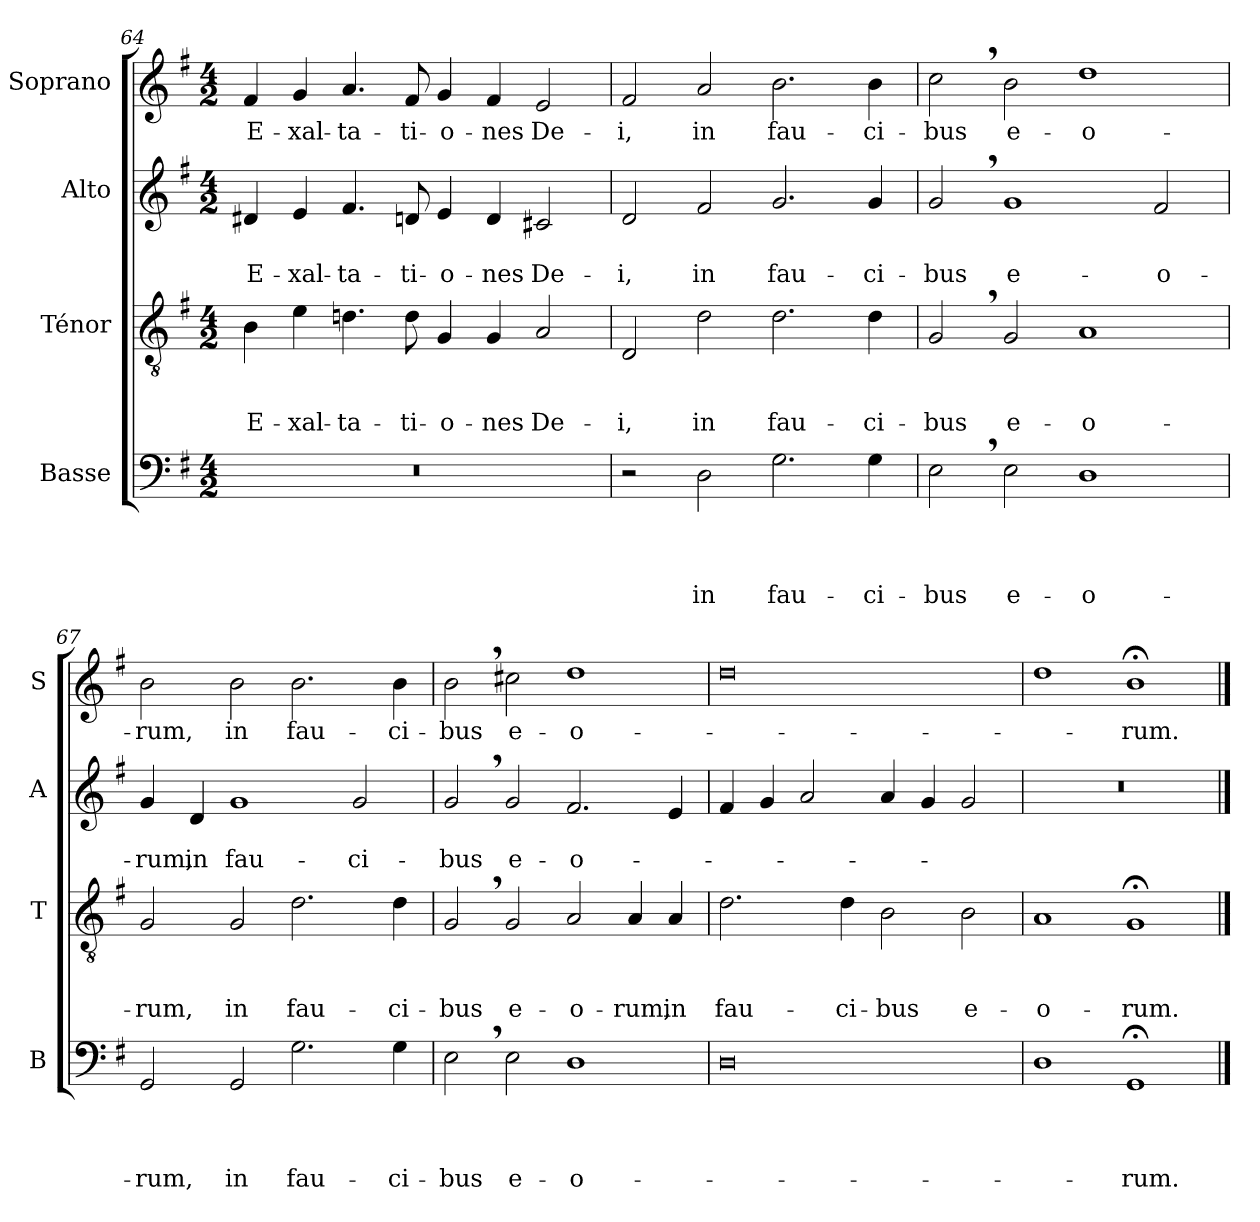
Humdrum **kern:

**kern	**text	**text	**text	**text	**kern	**text	**text	**text	**kern	**text	**text	**kern	**text
*part4	*part4	*part4	*part4	*part4	*part3	*part3	*part3	*part3	*part2	*part2	*part2	*part1	*part1
*staff4	*staff4	*staff4	*staff4	*staff4	*staff3	*staff3	*staff3	*staff3	*staff2	*staff2	*staff2	*staff1	*staff1
*I"Basse	*	*	*	*	*I"Ténor	*	*	*	*I"Alto	*	*	*I"Soprano	*
*I'B	*	*	*	*	*I'T	*	*	*	*I'A	*	*	*I'S	*
*clefF4	*	*	*	*	*clefGv2	*	*	*	*clefG2	*	*	*clefG2	*
*k[f#]	*	*	*	*	*k[f#]	*	*	*	*k[f#]	*	*	*k[f#]	*
*G:	*	*	*	*	*G:	*	*	*	*G:	*	*	*G:	*
*M4/2	*	*	*	*	*M4/2	*	*	*	*M4/2	*	*	*M4/2	*
=64	=64	=64	=64	=64	=64	=64	=64	=64	=64	=64	=64	=64	=64
!LO:N:vis=1	!	!	!	!	!	!	!	!LO:LY:b	!	!	!LO:LY:b	!	!LO:LY:b
0r	.	.	.	.	4B\	.	.	E-	4d#X/	.	E-	4f#/	E-
!	!	!	!	!	!	!	!	!LO:LY:b	!	!	!LO:LY:b	!	!LO:LY:b
.	.	.	.	.	4e\	.	.	-xal-	4e/	.	-xal-	4g/	-xal-
!	!	!	!	!	!	!	!	!LO:LY:b	!	!	!LO:LY:b	!	!LO:LY:b
.	.	.	.	.	4.dni\	.	.	-ta-	4.f#/	.	-ta-	4.a/	-ta-
!	!	!	!	!	!	!	!	!LO:LY:b	!	!	!LO:LY:b	!	!LO:LY:b
.	.	.	.	.	8d\	.	.	-ti-	8dn/	.	-ti-	8f#/	-ti-
!	!	!	!	!	!	!	!	!LO:LY:b	!	!	!LO:LY:b	!	!LO:LY:b
.	.	.	.	.	4G/	.	.	-o-	4e/	.	-o-	4g/	-o-
!	!	!	!	!	!	!	!	!LO:LY:b	!	!	!LO:LY:b	!	!LO:LY:b
.	.	.	.	.	4G/	.	.	-nes	4d/	.	-nes	4f#/	-nes
!	!	!	!	!	!	!	!	!LO:LY:b	!	!	!LO:LY:b	!	!LO:LY:b
.	.	.	.	.	2A/	.	.	De-	2c#X/	.	De-	2e/	De-
!!LO:LB:g=z
=65	=65	=65	=65	=65	=65	=65	=65	=65	=65	=65	=65	=65	=65
!	!	!	!	!	!	!	!	!LO:LY:b	!	!	!LO:LY:b	!	!LO:LY:b
2r	.	.	.	.	2D/	.	.	-i,	2d/	.	-i,	2f#/	-i,
!	!	!	!	!LO:LY:b	!	!	!	!LO:LY:b	!	!	!LO:LY:b	!	!LO:LY:b
2D\	.	.	.	in	2d\	.	.	in	2f#/	.	in	2a/	in
!	!	!	!	!LO:LY:b	!	!	!	!LO:LY:b	!	!	!LO:LY:b	!	!LO:LY:b
2.G\	.	.	.	fau-	2.d\	.	.	fau-	2.g/	.	fau-	2.b\	fau-
!	!	!	!	!LO:LY:b	!	!	!	!LO:LY:b	!	!	!LO:LY:b	!	!LO:LY:b
4G\	.	.	.	-ci-	4d\	.	.	-ci-	4g/	.	-ci-	4b\	-ci-
=66	=66	=66	=66	=66	=66	=66	=66	=66	=66	=66	=66	=66	=66
!	!	!	!	!LO:LY:b	!	!	!	!LO:LY:b	!	!	!LO:LY:b	!	!LO:LY:b
2E,>\	.	.	.	-bus	2G,>/	.	.	-bus	2g,>/	.	-bus	2cc,>\	-bus
!	!	!	!	!LO:LY:b	!	!	!	!LO:LY:b	!	!	!LO:LY:b:rj	!	!LO:LY:b
2E\	.	.	.	e-	2G/	.	.	e-	1g	.	e-	2b\	e-
!	!	!	!	!LO:LY:b:rj	!	!	!	!LO:LY:b:rj	!	!	!	!	!LO:LY:b:rj
1D	.	.	.	-o-	1A	.	.	-o-	.	.	.	1dd	-o-
!	!	!	!	!	!	!	!	!	!	!	!LO:LY:b	!	!
.	.	.	.	.	.	.	.	.	2f#/	.	-o-	.	.
=67	=67	=67	=67	=67	=67	=67	=67	=67	=67	=67	=67	=67	=67
!	!	!	!	!LO:LY:b	!	!	!	!LO:LY:b	!	!	!LO:LY:b	!	!LO:LY:b
2GG/	.	.	.	-rum,	2G/	.	.	-rum,	4g/	.	-rum,	2b\	-rum,
!	!	!	!	!	!	!	!	!	!	!	!LO:LY:b	!	!
.	.	.	.	.	.	.	.	.	4d/	.	in	.	.
!	!	!	!	!LO:LY:b	!	!	!	!LO:LY:b	!	!	!LO:LY:b	!	!LO:LY:b
2GG/	.	.	.	in	2G/	.	.	in	1g	.	fau-	2b\	in
!	!	!	!	!LO:LY:b	!	!	!	!LO:LY:b	!	!	!	!	!LO:LY:b
2.G\	.	.	.	fau-	2.d\	.	.	fau-	.	.	.	2.b\	fau-
!	!	!	!	!	!	!	!	!	!	!	!LO:LY:b	!	!
.	.	.	.	.	.	.	.	.	2g/	.	-ci-	.	.
!	!	!	!	!LO:LY:b	!	!	!	!LO:LY:b	!	!	!	!	!LO:LY:b
4G\	.	.	.	-ci-	4d\	.	.	-ci-	.	.	.	4b\	-ci-
=68	=68	=68	=68	=68	=68	=68	=68	=68	=68	=68	=68	=68	=68
!	!	!	!	!LO:LY:b	!	!	!	!LO:LY:b	!	!	!LO:LY:b	!	!LO:LY:b
2E,>\	.	.	.	-bus	2G,>/	.	.	-bus	2g,>/	.	-bus	2b,>\	-bus
!	!	!	!	!LO:LY:b	!	!	!	!LO:LY:b	!	!	!LO:LY:b	!	!LO:LY:b
2E\	.	.	.	e-	2G/	.	.	e-	2g/	.	e-	2cc#X\	e-
!	!	!	!	!LO:LY:b:rj	!	!	!	!LO:LY:b	!	!	!LO:LY:b	!	!LO:LY:b:rj
1D	.	.	.	-o-	2A/	.	.	-o-	2.f#/	.	-o-	1dd	-o-
!	!	!	!	!	!	!	!	!LO:LY:b	!	!	!	!	!
.	.	.	.	.	4A/	.	.	-rum,	.	.	.	.	.
!	!	!	!	!	!	!	!	!LO:LY:b	!	!	!	!	!
.	.	.	.	.	4A/	.	.	in	4e/	.	.	.	.
=69	=69	=69	=69	=69	=69	=69	=69	=69	=69	=69	=69	=69	=69
!	!	!	!	!	!	!	!	!LO:LY:b	!	!	!	!	!
0D	.	.	.	.	2.d\	.	.	fau-	4f#/	.	.	0dd	.
.	.	.	.	.	.	.	.	.	4g/	.	.	.	.
.	.	.	.	.	.	.	.	.	2a/	.	.	.	.
!	!	!	!	!	!	!	!	!LO:LY:b	!	!	!	!	!
.	.	.	.	.	4d\	.	.	-ci-	.	.	.	.	.
!	!	!	!	!	!	!	!	!LO:LY:b:rj	!	!	!	!	!
.	.	.	.	.	2B\	.	.	-bus	4a/	.	.	.	.
.	.	.	.	.	.	.	.	.	4g/	.	.	.	.
!	!	!	!	!	!	!	!	!LO:LY:b	!	!	!	!	!
.	.	.	.	.	2B\	.	.	e-	2g/	.	.	.	.
=70	=70	=70	=70	=70	=70	=70	=70	=70	=70	=70	=70	=70	=70
!	!	!	!	!	!	!	!	!LO:LY:b:rj	!LO:N:vis=1	!	!	!	!
1D	.	.	.	.	1A	.	.	-o-	0r	.	.	1dd	.
!	!	!	!	!LO:LY:b	!	!	!	!LO:LY:b	!	!	!	!	!LO:LY:b
1GG;	.	.	.	-rum.	1G;	.	.	-rum.	.	.	.	1b;<	-rum.
==	==	==	==	==	==	==	==	==	==	==	==	==	==
*-	*-	*-	*-	*-	*-	*-	*-	*-	*-	*-	*-	*-	*-
